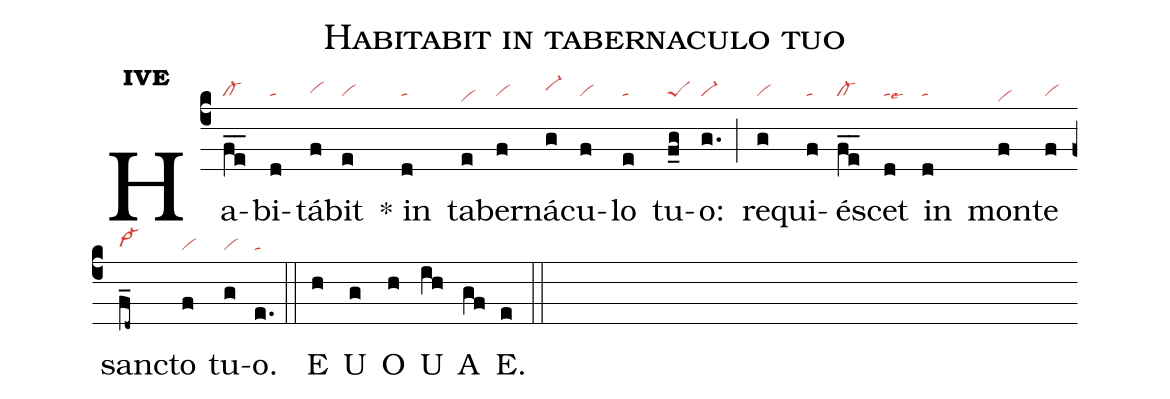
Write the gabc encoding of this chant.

name:Habitabit in tabernaculo tuo;
office-part:an;
mode:4e;
nabc-lines:1;
%%
initial-style: 1;
name: Habitabit in tabernaculo tuo;
mode: 4;
office-part: Antiphona;
annotation: Ant.;
annotation: iv e;
nabc-lines: 1;
%%
(c4) Ha(fe__|cl-)bi(d|ta)tá(f|vihg)bit(e|vi) <sp>*</sp> in(d|ta) ta(e|vihd)ber(f|vi)ná(g|vi-hh)cu(f|vi)lo(e|ta) tu(f_g|peS)o:(g.|vi-) (;)re(g|vi)qui(f|ta)é(fe__|cl-)scet(d|talse9) in(d|ta) mon(f|vihd)te(f|vi) sanc(f_d~|vi->hg)to(f|vi) tu(g|vi)o.(e.|ta) (::)
<eu> E(h) U(g) O(h) U(ih) A(gf) E.(e) </eu> (::)
